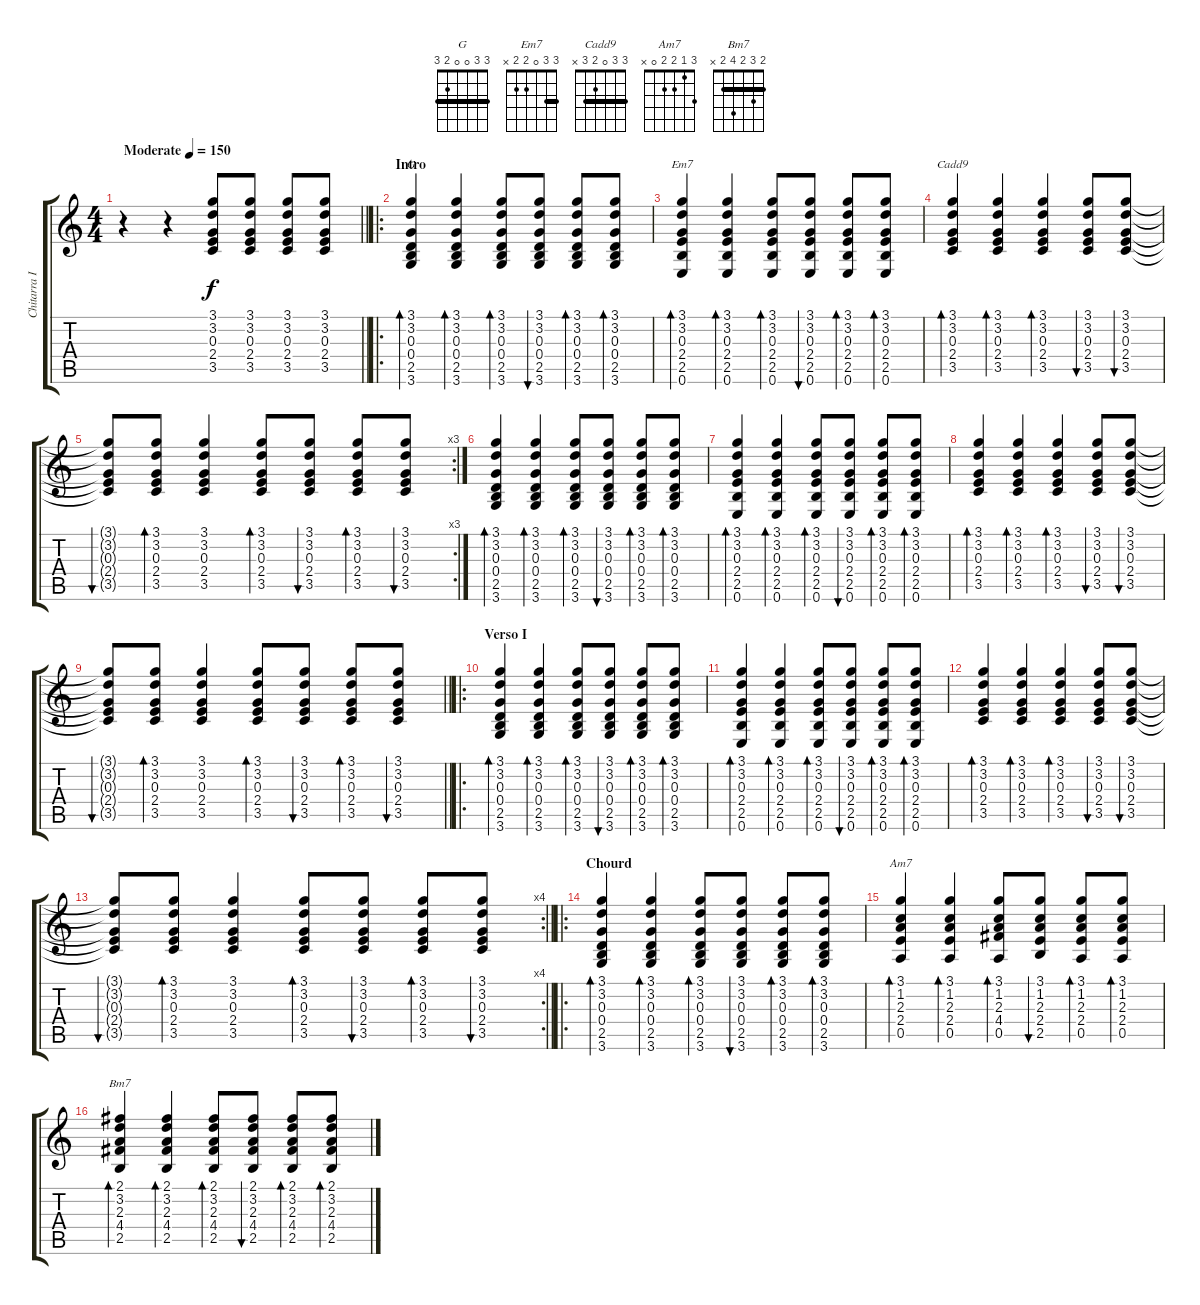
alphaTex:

\track ("Chitarra I" "Chitarra I") {instrument acousticguitarsteel}
\staff {score tabs}
\tuning (E4 B3 G3 D3 A2 E2) {hide}
\chord ("G" 3 3 0 0 2 3) {barre 3}
\chord ("Em7" 3 3 0 2 2 x) {barre 3}
\chord ("Cadd9" 3 3 0 2 3 x) {barre 3}
\chord ("Am7" 3 1 2 2 0 x)
\chord ("Bm7" 2 3 2 4 2 x) {barre 2}
\ts (4 4)
\tempo (150 "Moderate")
\clef g2
\barLineRight lightlight
\ks c
r.4{dy f instrument acousticguitarsteel} r.4 (3.1 3.2 0.3 2.4 3.5).8 (3.1 3.2 0.3 2.4 3.5).8 (3.1 3.2 0.3 2.4 3.5).8 (3.1 3.2 0.3 2.4 3.5).8 |
\ro
\section ("" "Intro")
(3.1 3.2 0.3 0.4 2.5 3.6).4{bd 120 ch "G"} (3.1 3.2 0.3 0.4 2.5 3.6).4{bd 60} (3.1 3.2 0.3 0.4 2.5 3.6).8{bd 120} (3.1 3.2 0.3 0.4 2.5 3.6).8{bu 120} (3.1 3.2 0.3 0.4 2.5 3.6).8{bd 120} (3.1 3.2 0.3 0.4 2.5 3.6).8{bd 120} |
(3.1 3.2 0.3 2.4 2.5 0.6).4{bd 120 ch "Em7"} (3.1 3.2 0.3 2.4 2.5 0.6).4{bd 60} (3.1 3.2 0.3 2.4 2.5 0.6).8{bd 120} (3.1 3.2 0.3 2.4 2.5 0.6).8{bu 120} (3.1 3.2 0.3 2.4 2.5 0.6).8{bd 120} (3.1 3.2 0.3 2.4 2.5 0.6).8{bd 120} |
(3.1 3.2 0.3 2.4 3.5).4{bd 120 ch "Cadd9"} (3.1 3.2 0.3 2.4 3.5).4{bd 60} (3.1 3.2 0.3 2.4 3.5).4{bd 120} (3.1 3.2 0.3 2.4 3.5).8{bu 120} (3.1 3.2 0.3 2.4 3.5).8{bu 60} |
\rc 3
(3.1{t} 3.2{t} 0.3{t} 2.4{t} 3.5{t}).8{bu 120} (3.1 3.2 0.3 2.4 3.5).8{bd 120} (3.1 3.2 0.3 2.4 3.5).4 (3.1 3.2 0.3 2.4 3.5).8{bd 60} (3.1 3.2 0.3 2.4 3.5).8{bu 60} (3.1 3.2 0.3 2.4 3.5).8{bd 60} (3.1 3.2 0.3 2.4 3.5).8{bu 60} |
(3.1 3.2 0.3 0.4 2.5 3.6).4{bd 120} (3.1 3.2 0.3 0.4 2.5 3.6).4{bd 60} (3.1 3.2 0.3 0.4 2.5 3.6).8{bd 120} (3.1 3.2 0.3 0.4 2.5 3.6).8{bu 120} (3.1 3.2 0.3 0.4 2.5 3.6).8{bd 120} (3.1 3.2 0.3 0.4 2.5 3.6).8{bd 120} |
(3.1 3.2 0.3 2.4 2.5 0.6).4{bd 120} (3.1 3.2 0.3 2.4 2.5 0.6).4{bd 60} (3.1 3.2 0.3 2.4 2.5 0.6).8{bd 120} (3.1 3.2 0.3 2.4 2.5 0.6).8{bu 120} (3.1 3.2 0.3 2.4 2.5 0.6).8{bd 120} (3.1 3.2 0.3 2.4 2.5 0.6).8{bd 120} |
(3.1 3.2 0.3 2.4 3.5).4{bd 120} (3.1 3.2 0.3 2.4 3.5).4{bd 60} (3.1 3.2 0.3 2.4 3.5).4{bd 120} (3.1 3.2 0.3 2.4 3.5).8{bu 120} (3.1 3.2 0.3 2.4 3.5).8{bu 60} |
\barLineRight lightlight
(3.1{t} 3.2{t} 0.3{t} 2.4{t} 3.5{t}).8{bu 120} (3.1 3.2 0.3 2.4 3.5).8{bd 120} (3.1 3.2 0.3 2.4 3.5).4 (3.1 3.2 0.3 2.4 3.5).8{bd 60} (3.1 3.2 0.3 2.4 3.5).8{bu 60} (3.1 3.2 0.3 2.4 3.5).8{bd 60} (3.1 3.2 0.3 2.4 3.5).8{bu 60} |
\ro
\section ("" "Verso I")
(3.1 3.2 0.3 0.4 2.5 3.6).4{bd 120} (3.1 3.2 0.3 0.4 2.5 3.6).4{bd 60} (3.1 3.2 0.3 0.4 2.5 3.6).8{bd 120} (3.1 3.2 0.3 0.4 2.5 3.6).8{bu 120} (3.1 3.2 0.3 0.4 2.5 3.6).8{bd 120} (3.1 3.2 0.3 0.4 2.5 3.6).8{bd 120} |
(3.1 3.2 0.3 2.4 2.5 0.6).4{bd 120} (3.1 3.2 0.3 2.4 2.5 0.6).4{bd 60} (3.1 3.2 0.3 2.4 2.5 0.6).8{bd 120} (3.1 3.2 0.3 2.4 2.5 0.6).8{bu 120} (3.1 3.2 0.3 2.4 2.5 0.6).8{bd 120} (3.1 3.2 0.3 2.4 2.5 0.6).8{bd 120} |
(3.1 3.2 0.3 2.4 3.5).4{bd 120} (3.1 3.2 0.3 2.4 3.5).4{bd 60} (3.1 3.2 0.3 2.4 3.5).4{bd 120} (3.1 3.2 0.3 2.4 3.5).8{bu 120} (3.1 3.2 0.3 2.4 3.5).8{bu 60} |
\rc 4
\barLineRight lightlight
(3.1{t} 3.2{t} 0.3{t} 2.4{t} 3.5{t}).8{bu 120} (3.1 3.2 0.3 2.4 3.5).8{bd 120} (3.1 3.2 0.3 2.4 3.5).4 (3.1 3.2 0.3 2.4 3.5).8{bd 60} (3.1 3.2 0.3 2.4 3.5).8{bu 60} (3.1 3.2 0.3 2.4 3.5).8{bd 60} (3.1 3.2 0.3 2.4 3.5).8{bu 60} |
\ro
\section ("" "Chourd")
(3.1 3.2 0.3 0.4 2.5 3.6).4{bd 120} (3.1 3.2 0.3 0.4 2.5 3.6).4{bd 60} (3.1 3.2 0.3 0.4 2.5 3.6).8{bd 120} (3.1 3.2 0.3 0.4 2.5 3.6).8{bu 120} (3.1 3.2 0.3 0.4 2.5 3.6).8{bd 120} (3.1 3.2 0.3 0.4 2.5 3.6).8{bd 120} |
(3.1 1.2 2.3 2.4 0.5).4{bd 120 ch "Am7"} (3.1 1.2 2.3 2.4 0.5).4{bd 60} (3.1 1.2 2.3 4.4 0.5).8{bd 120} (3.1 1.2 2.3 2.4 2.5).8{bu 120} (3.1 1.2 2.3 2.4 0.5).8{bd 120} (3.1 1.2 2.3 2.4 0.5).8{bd 120} |
(2.1 3.2 2.3 4.4 2.5).4{bd 120 ch "Bm7"} (2.1 3.2 2.3 4.4 2.5).4{bd 60} (2.1 3.2 2.3 4.4 2.5).8{bd 120} (2.1 3.2 2.3 4.4 2.5).8{bu 120} (2.1 3.2 2.3 4.4 2.5).8{bd 120} (2.1 3.2 2.3 4.4 2.5).8{bd 120}
